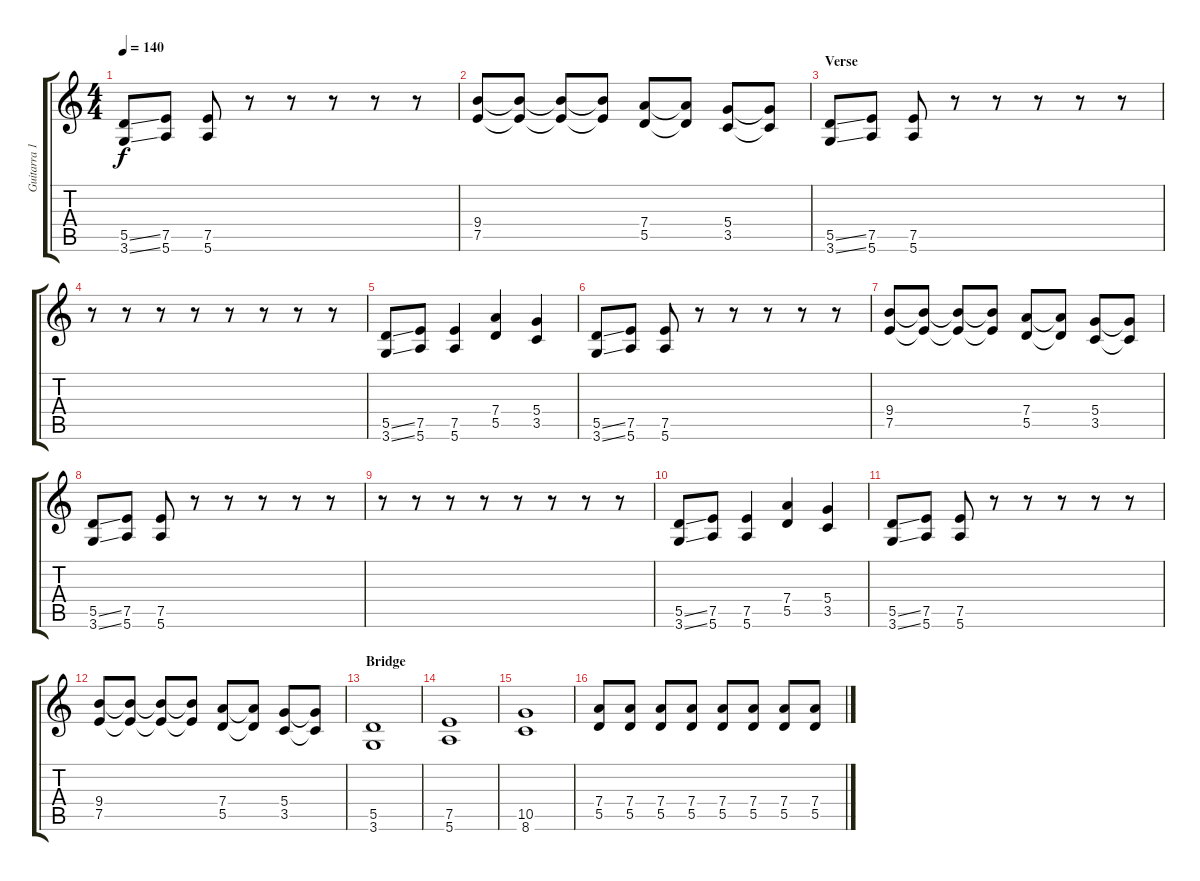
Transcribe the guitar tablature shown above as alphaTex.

\track ("Guitarra 1" "Guitarra 1") {instrument distortionguitar}
\staff {score tabs}
\tuning (E4 B3 G3 D3 A2 E2) {hide}
\ts (4 4)
\tempo 140
\clef g2
\ks c
(5.5{ss} 3.6{ss}).8{dy f} (7.5 5.6).8 (7.5 5.6).8 r.8 r.8 r.8 r.8 r.8 |
(9.4 7.5).8 (9.4{t} 7.5{t}).8 (9.4{t} 7.5{t}).8 (9.4{t} 7.5{t}).8 (7.4 5.5).8 (7.4{t} 5.5{t}).8 (5.4 3.5).8 (5.4{t} 3.5{t}).8 |
\section ("" "Verse")
(5.5{ss} 3.6{ss}).8 (7.5 5.6).8 (7.5 5.6).8 r.8 r.8 r.8 r.8 r.8 |
r.8 r.8 r.8 r.8 r.8 r.8 r.8 r.8 |
(5.5{ss} 3.6{ss}).8 (7.5 5.6).8 (7.5 5.6).4 (7.4 5.5).4 (5.4 3.5).4 |
(5.5{ss} 3.6{ss}).8 (7.5 5.6).8 (7.5 5.6).8 r.8 r.8 r.8 r.8 r.8 |
(9.4 7.5).8 (9.4{t} 7.5{t}).8 (9.4{t} 7.5{t}).8 (9.4{t} 7.5{t}).8 (7.4 5.5).8 (7.4{t} 5.5{t}).8 (5.4 3.5).8 (5.4{t} 3.5{t}).8 |
(5.5{ss} 3.6{ss}).8 (7.5 5.6).8 (7.5 5.6).8 r.8 r.8 r.8 r.8 r.8 |
r.8 r.8 r.8 r.8 r.8 r.8 r.8 r.8 |
(5.5{ss} 3.6{ss}).8 (7.5 5.6).8 (7.5 5.6).4 (7.4 5.5).4 (5.4 3.5).4 |
(5.5{ss} 3.6{ss}).8 (7.5 5.6).8 (7.5 5.6).8 r.8 r.8 r.8 r.8 r.8 |
(9.4 7.5).8 (9.4{t} 7.5{t}).8 (9.4{t} 7.5{t}).8 (9.4{t} 7.5{t}).8 (7.4 5.5).8 (7.4{t} 5.5{t}).8 (5.4 3.5).8 (5.4{t} 3.5{t}).8 |
\section ("" "Bridge")
(5.5 3.6).1 |
(7.5 5.6).1 |
(10.5 8.6).1 |
(7.4 5.5).8 (7.4 5.5).8 (7.4 5.5).8 (7.4 5.5).8 (7.4 5.5).8 (7.4 5.5).8 (7.4 5.5).8 (7.4 5.5).8
